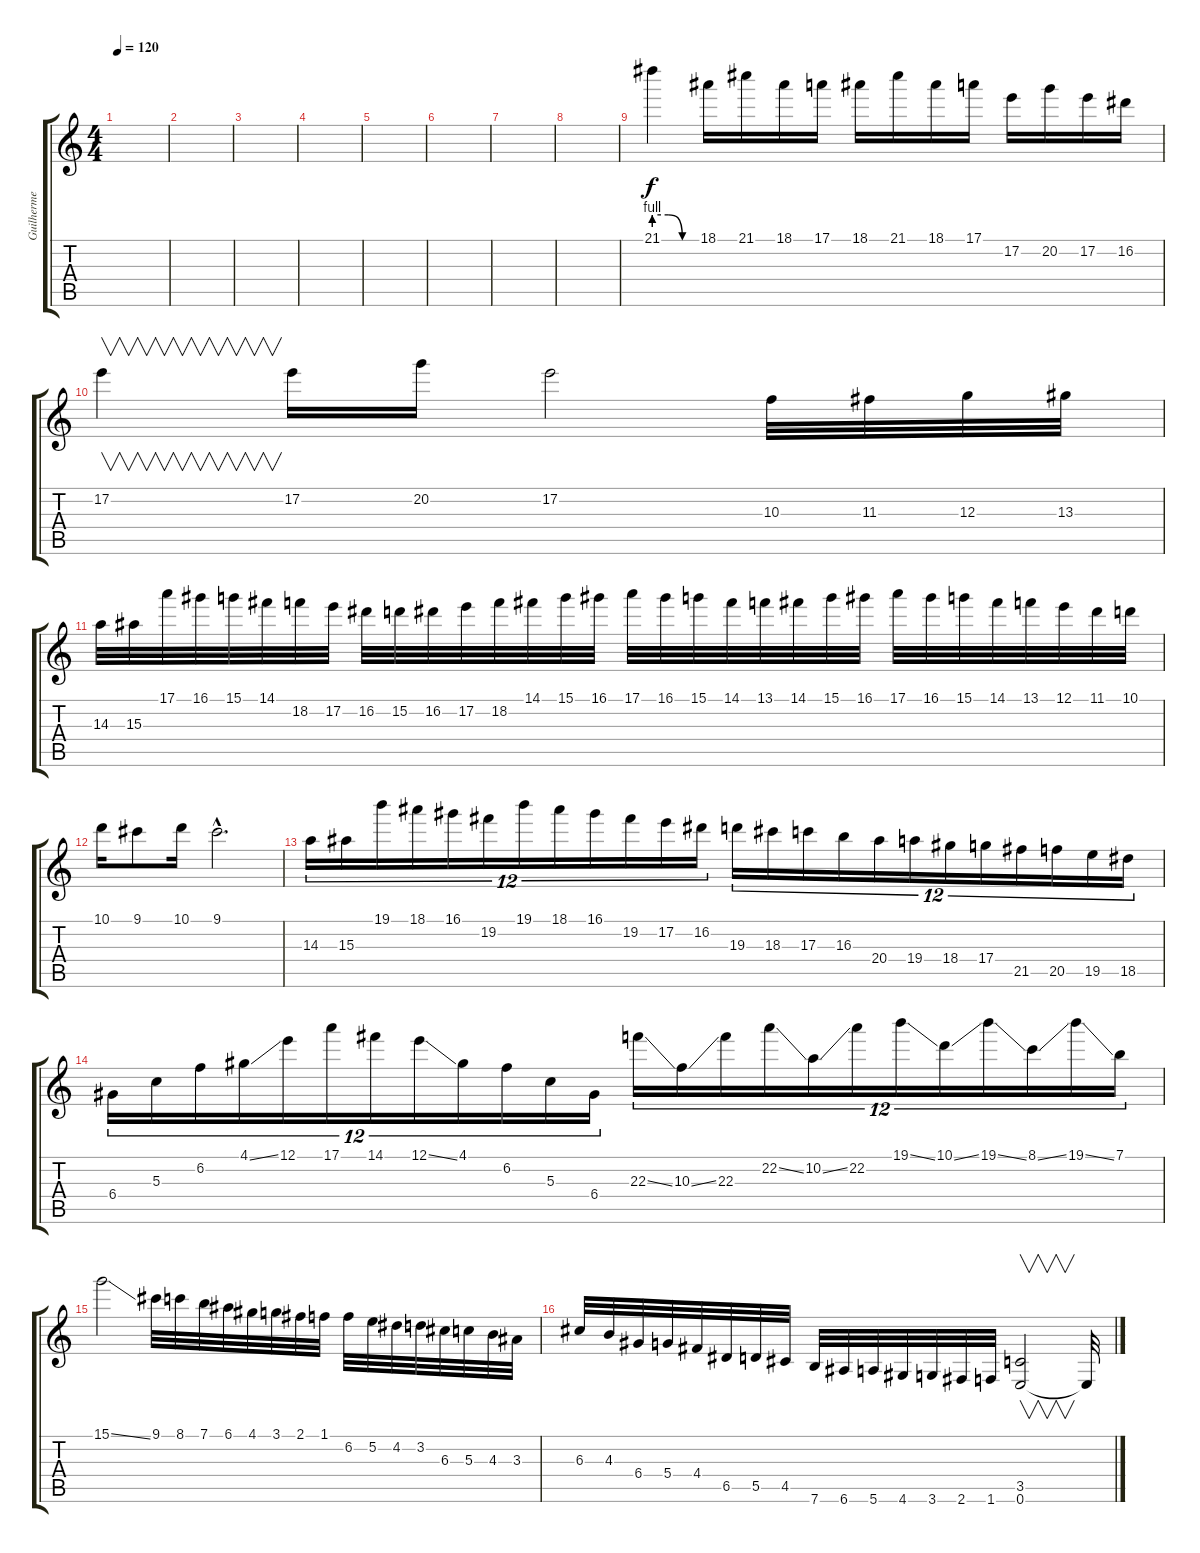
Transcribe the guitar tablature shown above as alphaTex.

\track ("Guilherme Wallau" "Guilherme ") {instrument distortionguitar}
\staff {score tabs}
\tuning (E4 B3 G3 D3 A2 E2) {hide}
\ts (4 4)
\tempo 120
\clef g2
\ks c
|
|
|
|
|
|
|
|
21.1{be (custom 0 4 20 4 40 0 60 0)}.4 18.1.16 21.1.16 18.1.16 17.1.16 18.1.16 21.1.16 18.1.16 17.1.16 17.2.16 20.2.16 17.2.16 16.2.16 |
17.2.4{v} 17.2.16 20.2.16 17.2.2 10.3.32 11.3.32 12.3.32 13.3.32 |
14.3.32 15.3.32 17.1.32 16.1.32 15.1.32 14.1.32 18.2.32 17.2.32 16.2.32 15.2.32 16.2.32 17.2.32 18.2.32 14.1.32 15.1.32 16.1.32 17.1.32 16.1.32 15.1.32 14.1.32 13.1.32 14.1.32 15.1.32 16.1.32 17.1.32 16.1.32 15.1.32 14.1.32 13.1.32 12.1.32 11.1.32 10.1.32 |
10.1.16 9.1.8 10.1.16 9.1{hac}.2{d} |
14.3.16{tu (12 8)} 15.3.16{tu (12 8)} 19.1.16{tu (12 8)} 18.1.16{tu (12 8)} 16.1.16{tu (12 8)} 19.2.16{tu (12 8)} 19.1.16{tu (12 8)} 18.1.16{tu (12 8)} 16.1.16{tu (12 8)} 19.2.16{tu (12 8)} 17.2.16{tu (12 8)} 16.2.16{tu (12 8)} 19.3.16{tu (12 8)} 18.3.16{tu (12 8)} 17.3.16{tu (12 8)} 16.3.16{tu (12 8)} 20.4.16{tu (12 8)} 19.4.16{tu (12 8)} 18.4.16{tu (12 8)} 17.4.16{tu (12 8)} 21.5.16{tu (12 8)} 20.5.16{tu (12 8)} 19.5.16{tu (12 8)} 18.5.16{tu (12 8)} |
6.4.16{tu (12 8)} 5.3.16{tu (12 8)} 6.2.16{tu (12 8)} 4.1{ss}.16{tu (12 8)} 12.1.16{tu (12 8)} 17.1.16{tu (12 8)} 14.1.16{tu (12 8)} 12.1{ss}.16{tu (12 8)} 4.1.16{tu (12 8)} 6.2.16{tu (12 8)} 5.3.16{tu (12 8)} 6.4.16{tu (12 8)} 22.3{ss}.16{tu (12 8)} 10.3{ss}.16{tu (12 8)} 22.3.16{tu (12 8)} 22.2{ss}.16{tu (12 8)} 10.2{ss}.16{tu (12 8)} 22.2.16{tu (12 8)} 19.1{ss}.16{tu (12 8)} 10.1{ss}.16{tu (12 8)} 19.1{ss}.16{tu (12 8)} 8.1{ss}.16{tu (12 8)} 19.1{ss}.16{tu (12 8)} 7.1.16{tu (12 8)} |
15.1{ss}.2 9.1.32 8.1.32 7.1.32 6.1.32 4.1.32 3.1.32 2.1.32 1.1.32 6.2.32 5.2.32 4.2.32 3.2.32 6.3.32 5.3.32 4.3.32 3.3.32 |
6.3.32 4.3.32 6.4.32 5.4.32 4.4.32 6.5.32 5.5.32 4.5.32 7.6.32 6.6.32 5.6.32 4.6.32 3.6.32 2.6.32 1.6.32 (3.5 0.6).2{v} 0.6{t}.32
